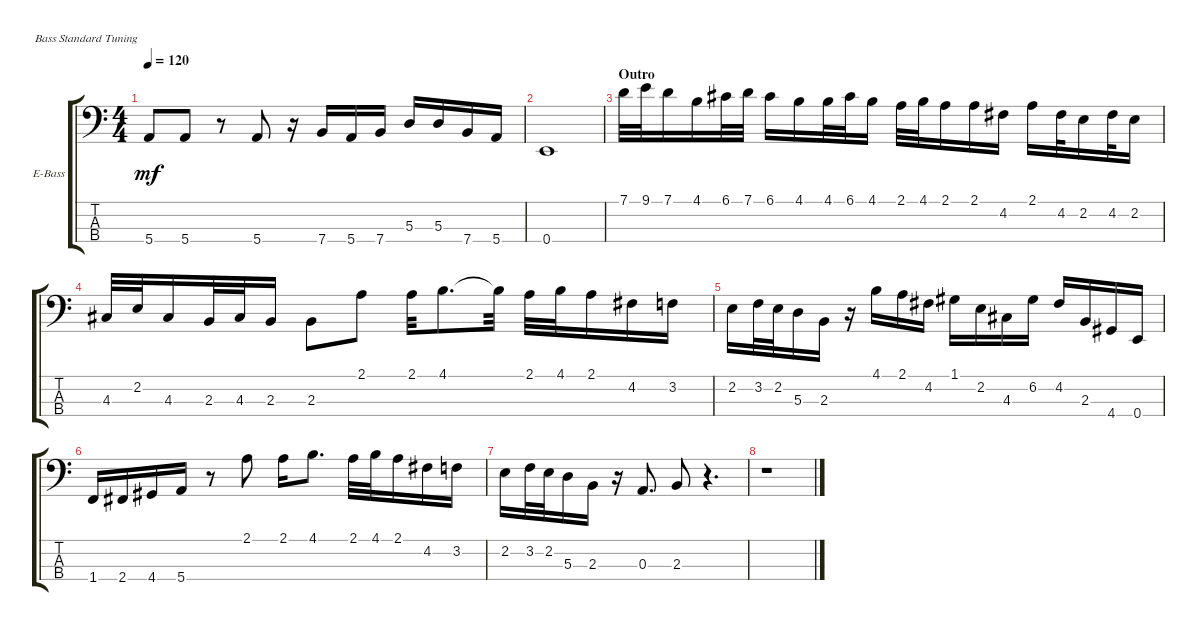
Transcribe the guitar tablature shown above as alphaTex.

\bracketExtendMode groupsimilarinstruments
\firstSystemTrackNameOrientation horizontal
\otherSystemsTrackNameOrientation horizontal
\track ("Bass" "E-Bass") {instrument electricbassfinger}
\staff {score tabs}
\tuning (G2 D2 A1 E1)
\ts (4 4)
\tempo 120
\clef f4
\ks aminor
5.4.8{dy mf} 5.4.8 r.8 5.4.8 r.16 7.4.16 5.4.16 7.4.16 5.3.16 5.3.16 7.4.16 5.4.16 |
0.4.1 |
\section ("" "Outro")
7.1.32 9.1.32 7.1.16 4.1.16 6.1.32 7.1.32 6.1.16 4.1.16 4.1.32 6.1.32 4.1.16 2.1.32 4.1.32 2.1.16 2.1.16 4.2.16 2.1.16 4.2.32 2.2.16 4.2.32 2.2.16 |
4.3.32 2.2.32 4.3.16 2.3.32 4.3.32 2.3.16 2.3.8 2.1.8 2.1.32 4.1.8{d} 4.1{t}.32 2.1.32 4.1.32 2.1.16 4.2.16 3.2.16 |
2.2.16 3.2.32 2.2.32 5.3.16 2.3.16 r.16 4.1.16 2.1.16 4.2.16 1.1.16 2.2.16 4.3.16 6.2.16 4.2.16 2.3.16 4.4.16 0.4.16 |
1.4.16 2.4.16 4.4.16 5.4.16 r.8 2.1.8 2.1.16 4.1.8{d} 2.1.32 4.1.32 2.1.16 4.2.16 3.2.16 |
2.2.16 3.2.32 2.2.32 5.3.16 2.3.16 r.16 0.3.8{d} 2.3.8 r.4{d} |
r.1
